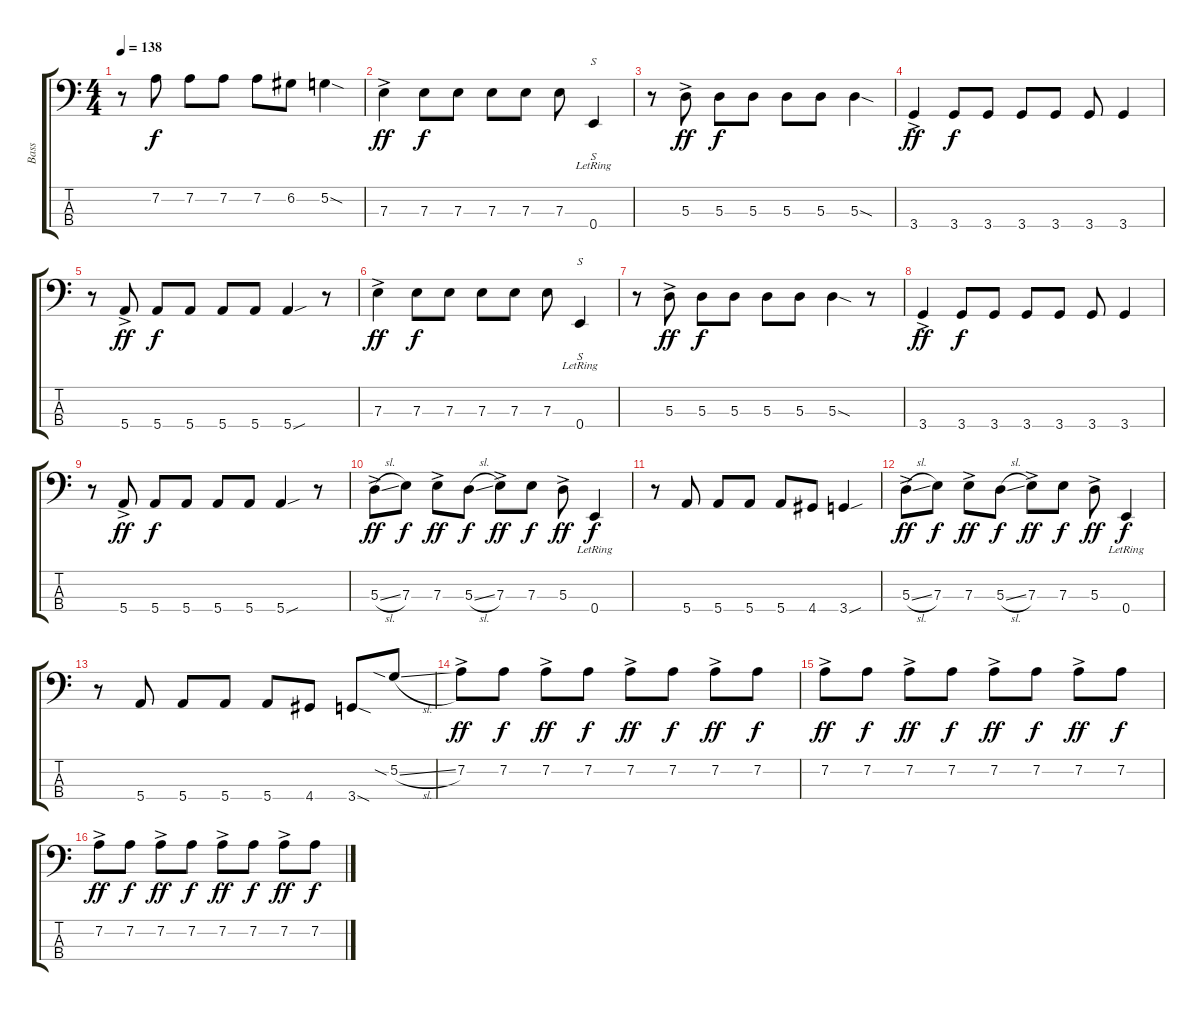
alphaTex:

\track ("Bass" "Bass") {instrument electricbassfinger}
\staff {score tabs}
\tuning (G2 D2 A1 E1) {hide}
\ts (4 4)
\tempo 138
\clef f4
\ks c
r.8{dy f} 7.2.8 7.2.8 7.2.8 7.2.8 6.2.8 5.2{sod}.4 |
7.3{ac}.4{dy ff} 7.3.8{dy f} 7.3.8 7.3.8 7.3.8 7.3.8 0.4{lr}.4{s} |
r.8 5.3{ac}.8{dy ff} 5.3.8{dy f} 5.3.8 5.3.8 5.3.8 5.3{sod}.4 |
3.4{ac}.4{dy ff} 3.4.8{dy f} 3.4.8 3.4.8 3.4.8 3.4.8 3.4.4 |
r.8 5.4{ac}.8{dy ff} 5.4.8{dy f} 5.4.8 5.4.8 5.4.8 5.4{sou}.4 r.8 |
7.3{ac}.4{dy ff} 7.3.8{dy f} 7.3.8 7.3.8 7.3.8 7.3.8 0.4{lr}.4{s} |
r.8 5.3{ac}.8{dy ff} 5.3.8{dy f} 5.3.8 5.3.8 5.3.8 5.3{sod}.4 r.8 |
3.4{ac}.4{dy ff} 3.4.8{dy f} 3.4.8 3.4.8 3.4.8 3.4.8 3.4.4 |
r.8 5.4{ac}.8{dy ff} 5.4.8{dy f} 5.4.8 5.4.8 5.4.8 5.4{sou}.4 r.8 |
5.3{sl ac}.8{dy ff} 7.3.8{dy f} 7.3{ac}.8{dy ff} 5.3{sl}.8{dy f} 7.3{ac}.8{dy ff} 7.3.8{dy f} 5.3{ac}.8{dy ff} 0.4{lr}.4{dy f} |
r.8 5.4.8 5.4.8 5.4.8 5.4.8 4.4.8 3.4{sou}.4 |
5.3{sl ac}.8{dy ff} 7.3.8{dy f} 7.3{ac}.8{dy ff} 5.3{sl}.8{dy f} 7.3{ac}.8{dy ff} 7.3.8{dy f} 5.3{ac}.8{dy ff} 0.4{lr}.4{dy f} |
r.8 5.4.8 5.4.8 5.4.8 5.4.8 4.4.8 3.4{sod}.8 5.2{sia sl}.8 |
7.2{ac}.8{dy ff} 7.2.8{dy f} 7.2{ac}.8{dy ff} 7.2.8{dy f} 7.2{ac}.8{dy ff} 7.2.8{dy f} 7.2{ac}.8{dy ff} 7.2.8{dy f} |
7.2{ac}.8{dy ff} 7.2.8{dy f} 7.2{ac}.8{dy ff} 7.2.8{dy f} 7.2{ac}.8{dy ff} 7.2.8{dy f} 7.2{ac}.8{dy ff} 7.2.8{dy f} |
7.2{ac}.8{dy ff} 7.2.8{dy f} 7.2{ac}.8{dy ff} 7.2.8{dy f} 7.2{ac}.8{dy ff} 7.2.8{dy f} 7.2{ac}.8{dy ff} 7.2.8{dy f}
